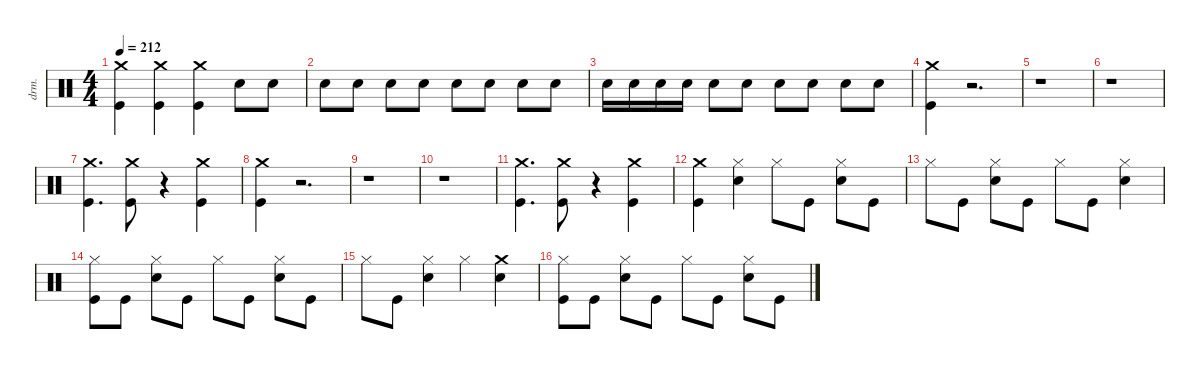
\defaultSystemsLayout 4
\hideDynamics
\bracketExtendMode nobrackets
\track ("Lars Ulrich" "drm.") {instrument percussion}
\staff {score}
\articulation defaults
\ts (4 4)
\tempo 212
\clef neutral
\ks c
("Kick (hit)" "Crash medium (hit)").4{dy fff} ("Kick (hit)" "Crash medium (hit)").4 ("Kick (hit)" "Crash medium (hit)").4 "Snare (hit) 2".8 "Snare (hit) 2".8 |
"Snare (hit) 2".8 "Snare (hit) 2".8 "Snare (hit) 2".8 "Snare (hit) 2".8 "Snare (hit) 2".8 "Snare (hit) 2".8 "Snare (hit) 2".8 "Snare (hit) 2".8 |
"Snare (hit) 2".16 "Snare (hit) 2".16 "Snare (hit) 2".16 "Snare (hit) 2".16 "Snare (hit) 2".8 "Snare (hit) 2".8 "Snare (hit) 2".8 "Snare (hit) 2".8 "Snare (hit) 2".8 "Snare (hit) 2".8 |
("Kick (hit)" "Crash medium (hit)").4 r.2{d} |
r.1 |
r.1 |
("Kick (hit)" "Crash medium (hit)").4{d} ("Kick (hit)" "Crash medium (hit)").8 r.4 ("Crash medium (hit)" "Kick (hit)").4 |
("Kick (hit)" "Crash medium (hit)").4 r.2{d} |
r.1 |
r.1 |
("Kick (hit)" "Crash medium (hit)").4{d} ("Kick (hit)" "Crash medium (hit)").8 r.4 ("Kick (hit)" "Crash medium (hit)").4 |
("Kick (hit)" "Crash medium (hit)").4 ("Snare (hit) 2" "Hi-Hat (closed)").4 "Hi-Hat (closed)".8 "Kick (hit)".8 ("Snare (hit) 2" "Hi-Hat (closed)").8 "Kick (hit)".8 |
"Hi-Hat (closed)".8 "Kick (hit)".8 ("Snare (hit) 2" "Hi-Hat (closed)").8 "Kick (hit)".8 "Hi-Hat (closed)".8 "Kick (hit)".8 ("Hi-Hat (closed)" "Snare (hit) 2").4 |
("Kick (hit)" "Hi-Hat (closed)").8 "Kick (hit)".8 ("Snare (hit) 2" "Hi-Hat (closed)").8 "Kick (hit)".8 "Hi-Hat (closed)".8 "Kick (hit)".8 ("Snare (hit) 2" "Hi-Hat (closed)").8 "Kick (hit)".8 |
"Hi-Hat (closed)".8 "Kick (hit)".8 ("Hi-Hat (closed)" "Snare (hit) 2").4 "Hi-Hat (closed)".4 ("Snare (hit) 2" "Crash medium (hit)").4 |
("Kick (hit)" "Hi-Hat (closed)").8 "Kick (hit)".8 ("Snare (hit) 2" "Hi-Hat (closed)").8 "Kick (hit)".8 "Hi-Hat (closed)".8 "Kick (hit)".8 ("Hi-Hat (closed)" "Snare (hit) 2").8 "Kick (hit)".8
